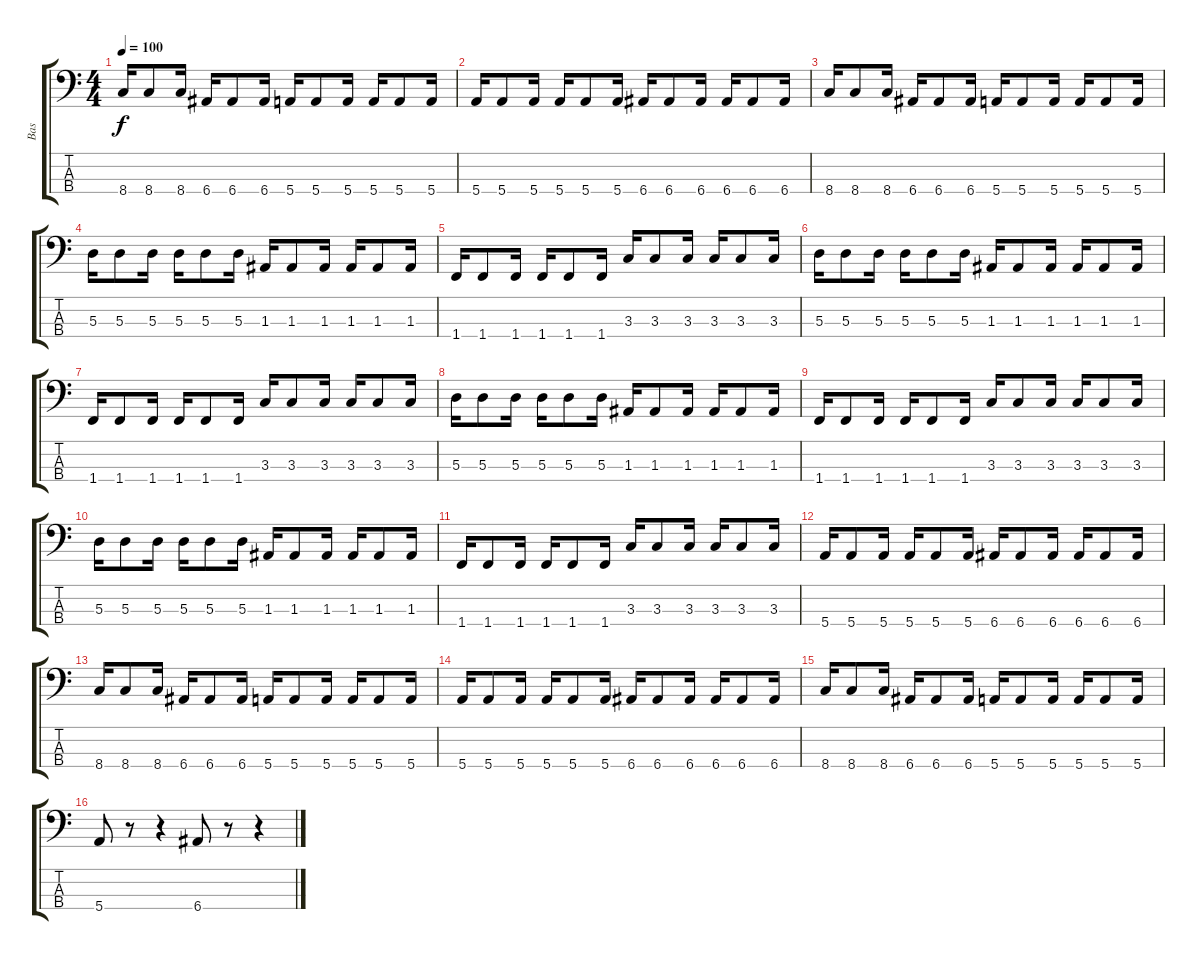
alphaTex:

\track ("Bas" "Bas") {instrument electricbasspick}
\staff {score tabs}
\tuning (G2 D2 A1 E1) {hide}
\ts (4 4)
\tempo 100
\clef f4
\ks c
8.4.16{dy f} 8.4.8 8.4.16 6.4.16 6.4.8 6.4.16 5.4.16 5.4.8 5.4.16 5.4.16 5.4.8 5.4.16 |
5.4.16 5.4.8 5.4.16 5.4.16 5.4.8 5.4.16 6.4.16 6.4.8 6.4.16 6.4.16 6.4.8 6.4.16 |
8.4.16 8.4.8 8.4.16 6.4.16 6.4.8 6.4.16 5.4.16 5.4.8 5.4.16 5.4.16 5.4.8 5.4.16 |
5.3.16 5.3.8 5.3.16 5.3.16 5.3.8 5.3.16 1.3.16 1.3.8 1.3.16 1.3.16 1.3.8 1.3.16 |
1.4.16 1.4.8 1.4.16 1.4.16 1.4.8 1.4.16 3.3.16 3.3.8 3.3.16 3.3.16 3.3.8 3.3.16 |
5.3.16 5.3.8 5.3.16 5.3.16 5.3.8 5.3.16 1.3.16 1.3.8 1.3.16 1.3.16 1.3.8 1.3.16 |
1.4.16 1.4.8 1.4.16 1.4.16 1.4.8 1.4.16 3.3.16 3.3.8 3.3.16 3.3.16 3.3.8 3.3.16 |
5.3.16 5.3.8 5.3.16 5.3.16 5.3.8 5.3.16 1.3.16 1.3.8 1.3.16 1.3.16 1.3.8 1.3.16 |
1.4.16 1.4.8 1.4.16 1.4.16 1.4.8 1.4.16 3.3.16 3.3.8 3.3.16 3.3.16 3.3.8 3.3.16 |
5.3.16 5.3.8 5.3.16 5.3.16 5.3.8 5.3.16 1.3.16 1.3.8 1.3.16 1.3.16 1.3.8 1.3.16 |
1.4.16 1.4.8 1.4.16 1.4.16 1.4.8 1.4.16 3.3.16 3.3.8 3.3.16 3.3.16 3.3.8 3.3.16 |
5.4.16 5.4.8 5.4.16 5.4.16 5.4.8 5.4.16 6.4.16 6.4.8 6.4.16 6.4.16 6.4.8 6.4.16 |
8.4.16 8.4.8 8.4.16 6.4.16 6.4.8 6.4.16 5.4.16 5.4.8 5.4.16 5.4.16 5.4.8 5.4.16 |
5.4.16 5.4.8 5.4.16 5.4.16 5.4.8 5.4.16 6.4.16 6.4.8 6.4.16 6.4.16 6.4.8 6.4.16 |
8.4.16 8.4.8 8.4.16 6.4.16 6.4.8 6.4.16 5.4.16 5.4.8 5.4.16 5.4.16 5.4.8 5.4.16 |
5.4.8 r.8 r.4 6.4.8 r.8 r.4
